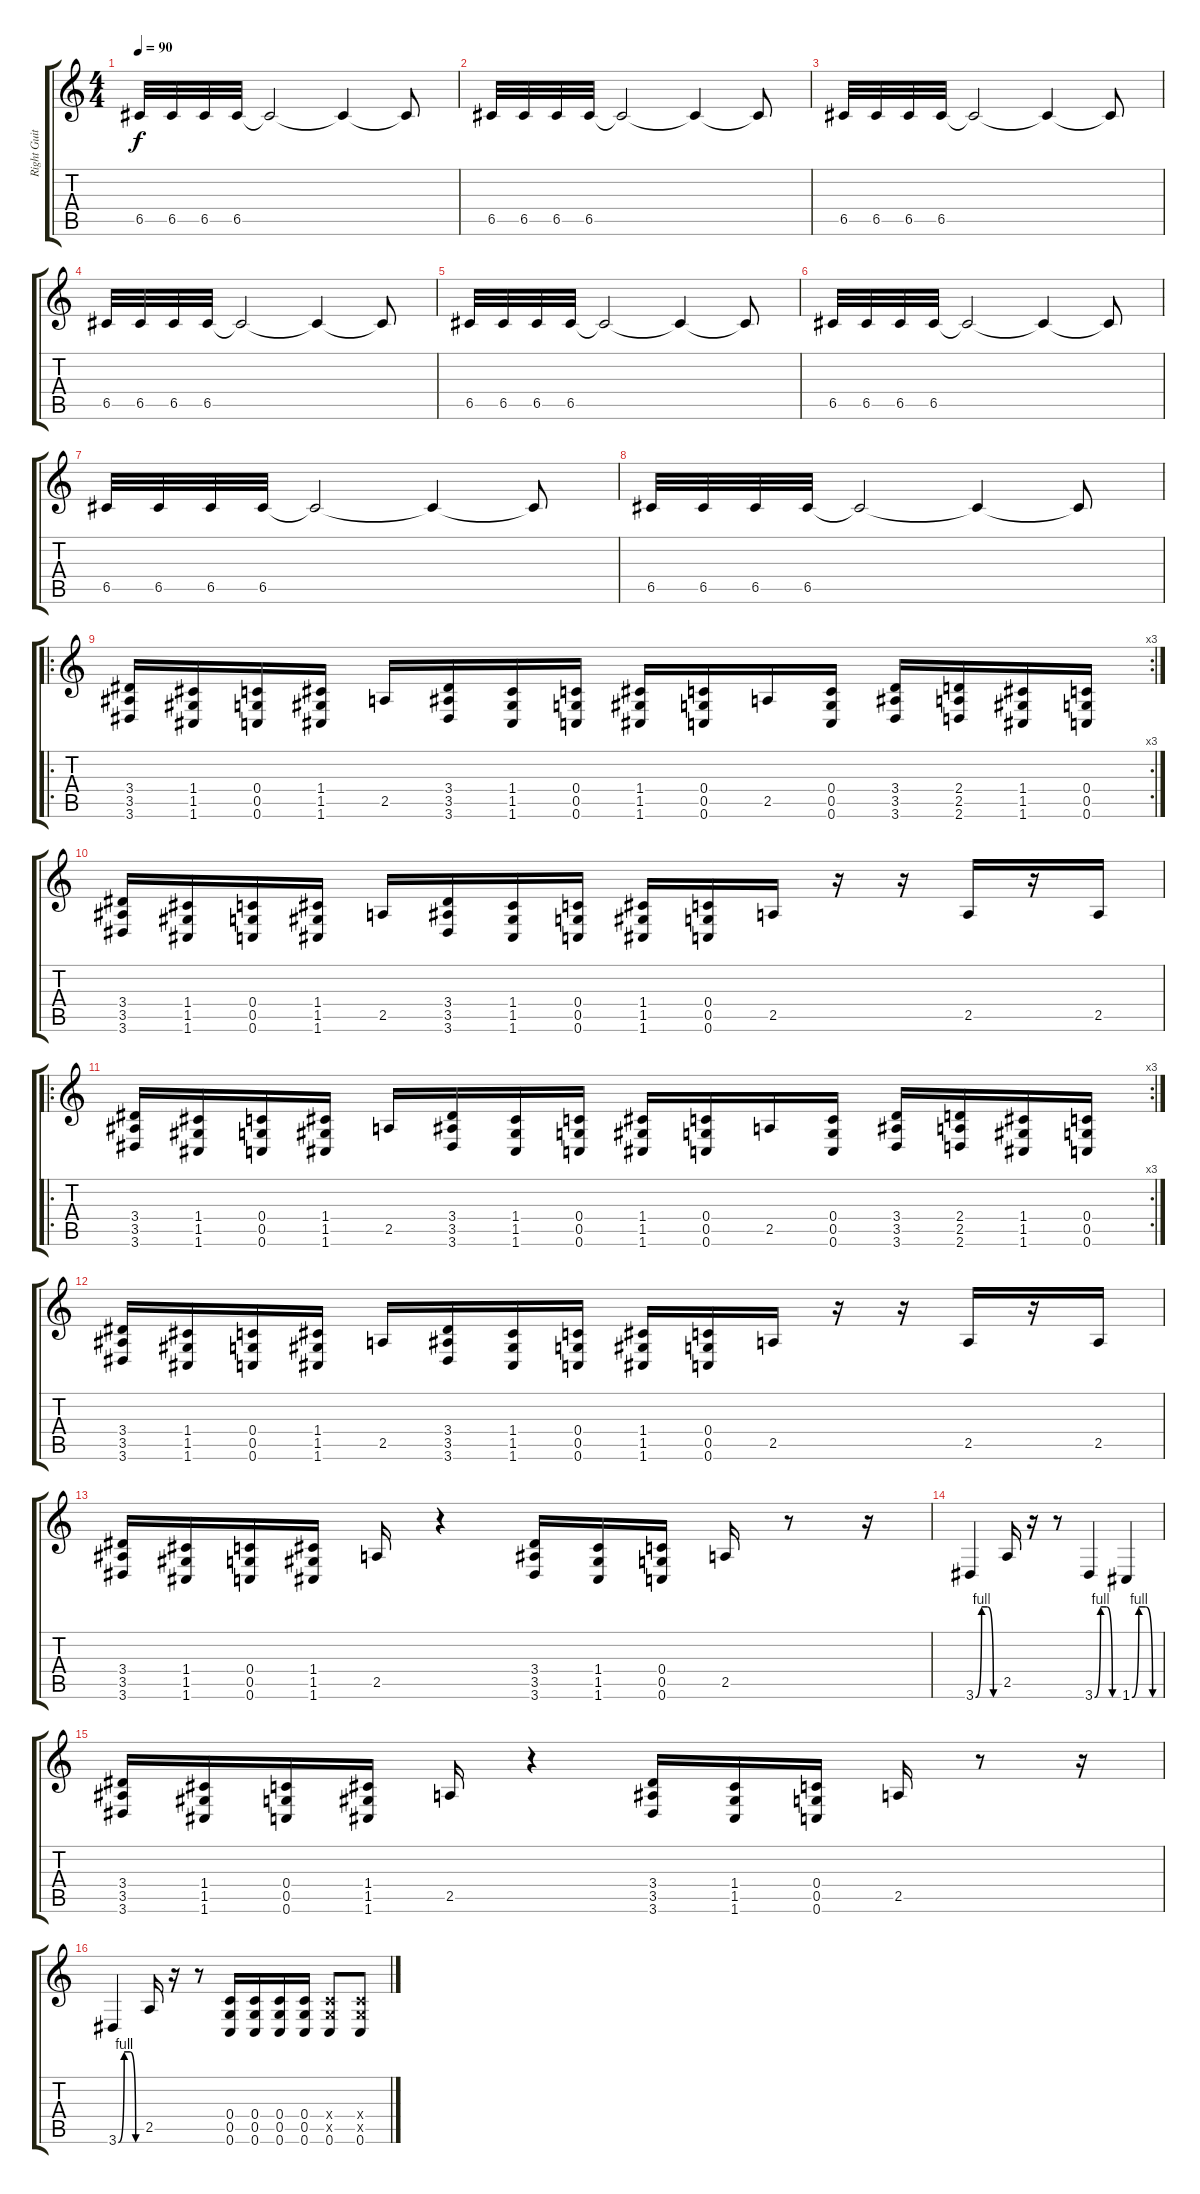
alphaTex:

\track ("Right Guitar" "Right Guit") {instrument overdrivenguitar}
\staff {score tabs}
\tuning (D4 A3 F3 C3 G2 C2) {hide}
\ts (4 4)
\tempo 90
\clef g2
\ks c
6.5.32{dy f instrument overdrivenguitar} 6.5.32 6.5.32 6.5.32 6.5{t}.2 6.5{t}.4 6.5{t}.8 |
6.5.32 6.5.32 6.5.32 6.5.32 6.5{t}.2 6.5{t}.4 6.5{t}.8 |
6.5.32 6.5.32 6.5.32 6.5.32 6.5{t}.2 6.5{t}.4 6.5{t}.8 |
6.5.32 6.5.32 6.5.32 6.5.32 6.5{t}.2 6.5{t}.4 6.5{t}.8 |
6.5.32 6.5.32 6.5.32 6.5.32 6.5{t}.2 6.5{t}.4 6.5{t}.8 |
6.5.32 6.5.32 6.5.32 6.5.32 6.5{t}.2 6.5{t}.4 6.5{t}.8 |
6.5.32 6.5.32 6.5.32 6.5.32 6.5{t}.2 6.5{t}.4 6.5{t}.8 |
6.5.32 6.5.32 6.5.32 6.5.32 6.5{t}.2 6.5{t}.4 6.5{t}.8 |
\ro
\rc 3
(3.4 3.5 3.6).16 (1.4 1.5 1.6).16 (0.4 0.5 0.6).16 (1.4 1.5 1.6).16 2.5.16 (3.4 3.5 3.6).16 (1.4 1.5 1.6).16 (0.4 0.5 0.6).16 (1.4 1.5 1.6).16 (0.4 0.5 0.6).16 2.5.16 (0.4 0.5 0.6).16 (3.4 3.5 3.6).16 (2.4 2.5 2.6).16 (1.4 1.5 1.6).16 (0.4 0.5 0.6).16 |
(3.4 3.5 3.6).16 (1.4 1.5 1.6).16 (0.4 0.5 0.6).16 (1.4 1.5 1.6).16 2.5.16 (3.4 3.5 3.6).16 (1.4 1.5 1.6).16 (0.4 0.5 0.6).16 (1.4 1.5 1.6).16 (0.4 0.5 0.6).16 2.5.16 r.16 r.16 2.5.16 r.16 2.5.16 |
\ro
\rc 3
(3.4 3.5 3.6).16 (1.4 1.5 1.6).16 (0.4 0.5 0.6).16 (1.4 1.5 1.6).16 2.5.16 (3.4 3.5 3.6).16 (1.4 1.5 1.6).16 (0.4 0.5 0.6).16 (1.4 1.5 1.6).16 (0.4 0.5 0.6).16 2.5.16 (0.4 0.5 0.6).16 (3.4 3.5 3.6).16 (2.4 2.5 2.6).16 (1.4 1.5 1.6).16 (0.4 0.5 0.6).16 |
(3.4 3.5 3.6).16 (1.4 1.5 1.6).16 (0.4 0.5 0.6).16 (1.4 1.5 1.6).16 2.5.16 (3.4 3.5 3.6).16 (1.4 1.5 1.6).16 (0.4 0.5 0.6).16 (1.4 1.5 1.6).16 (0.4 0.5 0.6).16 2.5.16 r.16 r.16 2.5.16 r.16 2.5.16 |
(3.4 3.5 3.6).16 (1.4 1.5 1.6).16 (0.4 0.5 0.6).16 (1.4 1.5 1.6).16 2.5.16 r.4 (3.4 3.5 3.6).16 (1.4 1.5 1.6).16 (0.4 0.5 0.6).16 2.5.16 r.8 r.16 |
3.6{be (custom 0 0 15 4 30 4 45 0 60 0)}.4 2.5.16 r.16 r.8 3.6{be (custom 0 0 15 4 30 4 45 0 60 0)}.4 1.6{be (custom 0 0 15 4 30 4 45 0 60 0)}.4 |
(3.4 3.5 3.6).16 (1.4 1.5 1.6).16 (0.4 0.5 0.6).16 (1.4 1.5 1.6).16 2.5.16 r.4 (3.4 3.5 3.6).16 (1.4 1.5 1.6).16 (0.4 0.5 0.6).16 2.5.16 r.8 r.16 |
3.6{be (custom 0 0 15 4 30 4 45 0 60 0)}.4 2.5.16 r.16 r.8 (0.4 0.5 0.6).16 (0.4 0.5 0.6).16 (0.4 0.5 0.6).16 (0.4 0.5 0.6).16 (0.4{x} 0.5{x} 0.6).8 (0.4{x} 0.5{x} 0.6).8
